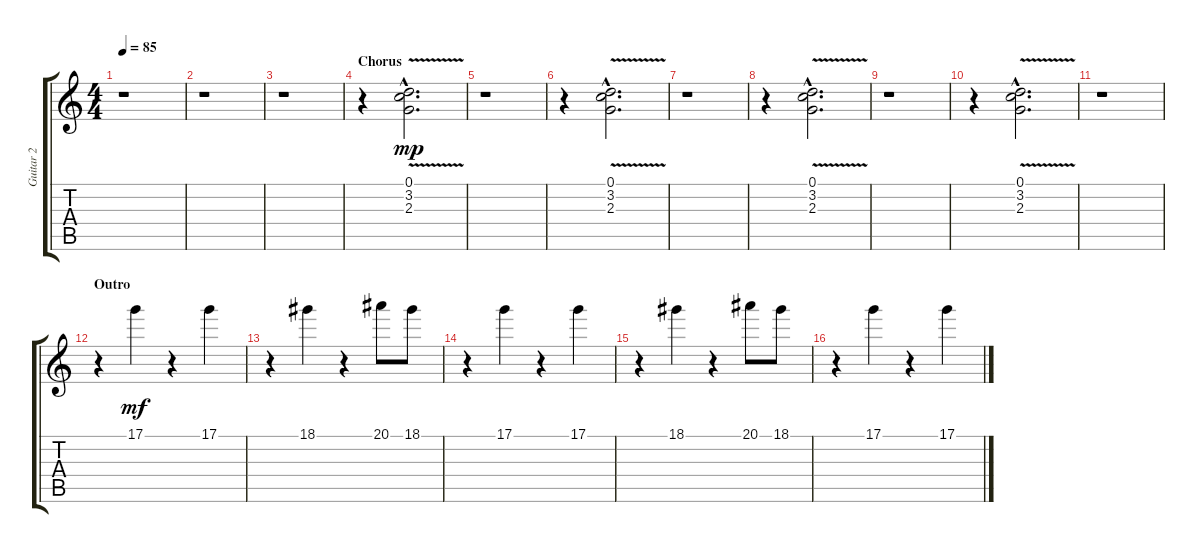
\track ("Guitar 2" "Guitar 2") {instrument distortionguitar}
\staff {score tabs}
\tuning (D4 A3 F3 C3 G2 C2) {hide}
\ts (4 4)
\tempo 85
\clef g2
\ks c
r.1{dy mf} |
r.1 |
r.1 |
\section ("" "Chorus")
r.4 (0.1{v hac} 3.2{v hac} 2.3{v hac}).2{d dy mp volume 10} |
r.1{volume 16} |
r.4 (0.1{v hac} 3.2{v hac} 2.3{v hac}).2{d volume 10} |
r.1{volume 16} |
r.4 (0.1{v hac} 3.2{v hac} 2.3{v hac}).2{d volume 10} |
r.1{volume 16} |
r.4 (0.1{v hac} 3.2{v hac} 2.3{v hac}).2{d volume 10} |
r.1{volume 16} |
\section ("" "Outro")
r.4 17.1.4{dy mf} r.4 17.1.4 |
r.4 18.1.4 r.4 20.1.8 18.1.8 |
r.4 17.1.4 r.4 17.1.4 |
r.4 18.1.4 r.4 20.1.8 18.1.8 |
r.4 17.1.4 r.4 17.1.4
